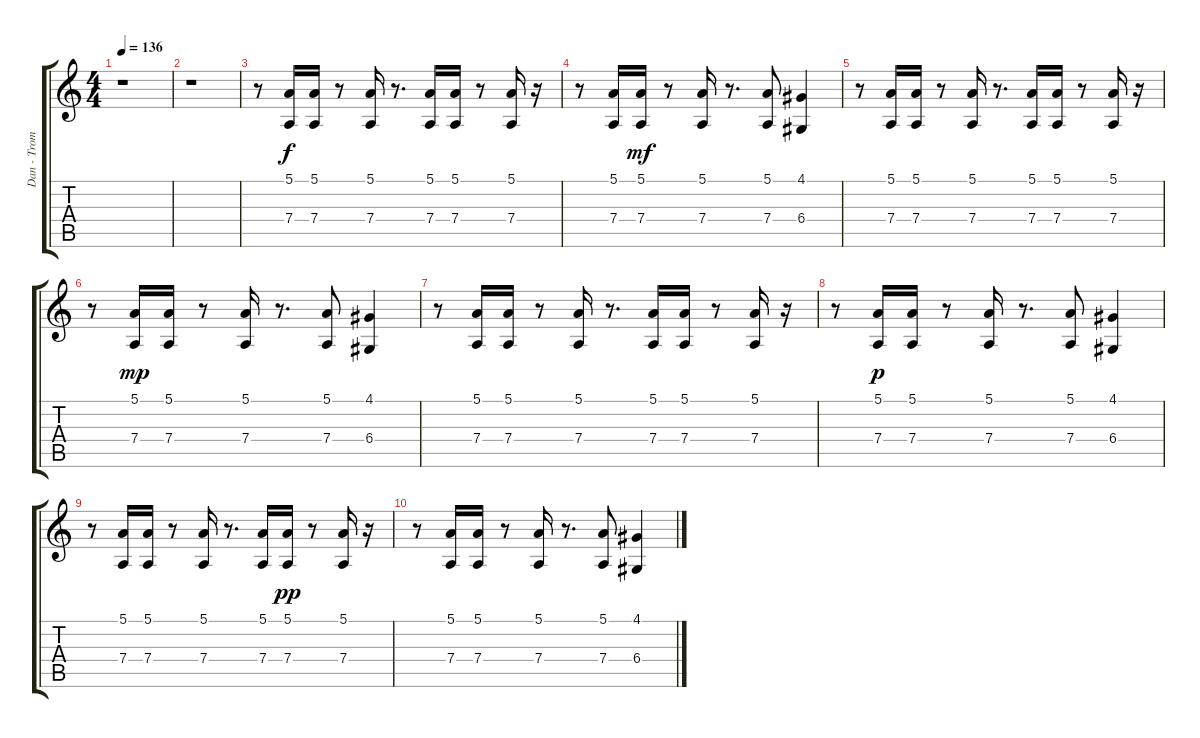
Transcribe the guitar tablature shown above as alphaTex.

\track ("Dan - Trombone" "Dan - Trom") {instrument trombone}
\staff {score tabs}
\tuning (E4 B3 G3 D3 A2 E2) {hide}
\ts (4 4)
\tempo 136
\clef g2
\ks c
r.1{dy f} |
r.1 |
r.8 (5.1 7.4).16 (5.1 7.4).16 r.8 (5.1 7.4).16 r.8{d} (5.1 7.4).16 (5.1 7.4).16 r.8 (5.1 7.4).16 r.16 |
r.8 (5.1 7.4).16 (5.1 7.4).16{dy mf} r.8 (5.1 7.4).16 r.8{d} (5.1 7.4).8 (4.1 6.4).4 |
r.8 (5.1 7.4).16 (5.1 7.4).16 r.8 (5.1 7.4).16 r.8{d} (5.1 7.4).16 (5.1 7.4).16 r.8 (5.1 7.4).16 r.16 |
r.8 (5.1 7.4).16{dy mp} (5.1 7.4).16 r.8 (5.1 7.4).16 r.8{d} (5.1 7.4).8 (4.1 6.4).4 |
r.8 (5.1 7.4).16 (5.1 7.4).16 r.8 (5.1 7.4).16 r.8{d} (5.1 7.4).16 (5.1 7.4).16 r.8 (5.1 7.4).16 r.16 |
r.8 (5.1 7.4).16{dy p} (5.1 7.4).16 r.8 (5.1 7.4).16 r.8{d} (5.1 7.4).8 (4.1 6.4).4 |
r.8 (5.1 7.4).16 (5.1 7.4).16 r.8 (5.1 7.4).16 r.8{d} (5.1 7.4).16 (5.1 7.4).16{dy pp} r.8 (5.1 7.4).16 r.16 |
r.8 (5.1 7.4).16 (5.1 7.4).16 r.8 (5.1 7.4).16 r.8{d} (5.1 7.4).8 (4.1 6.4).4
